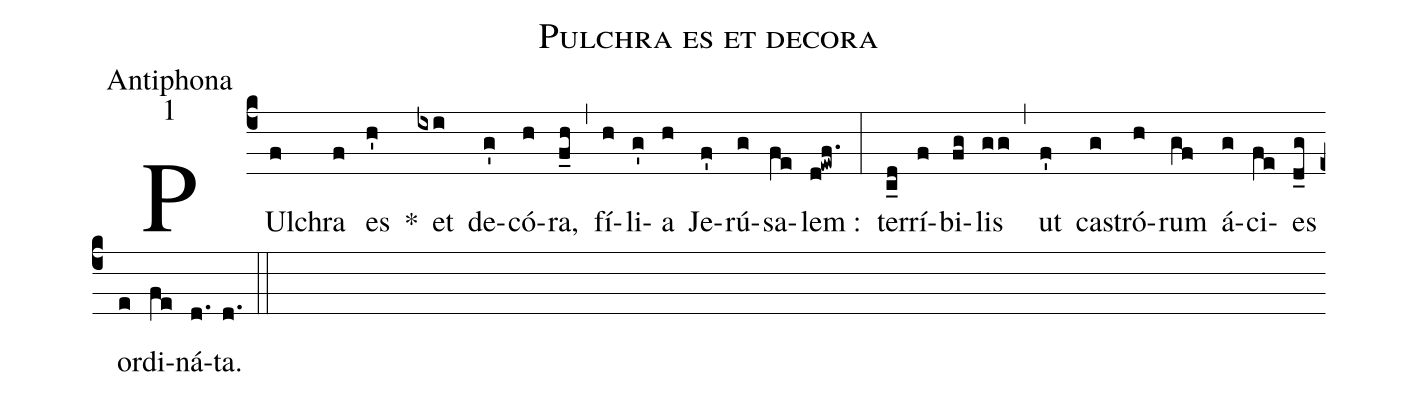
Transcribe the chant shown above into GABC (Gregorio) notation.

name:Pulchra es et decora;
office-part:Antiphona;
mode:1;
%%
(c4) PUl(f)chra(f) es(h') *() et(ixi) de(g')có(h)ra,(f_h) (,) fí(h)li(g')a(h) Je(f')rú(g)sa(fe)lem :(d!ewf.) (:) ter(c_d)rí(f)bi(fg)lis(gg) (,) ut(f') ca(g)stró(h)rum(gf) á(g)ci(fe)es(d_g) or(e)di(fe)ná(d.)ta.(d.) (::)
